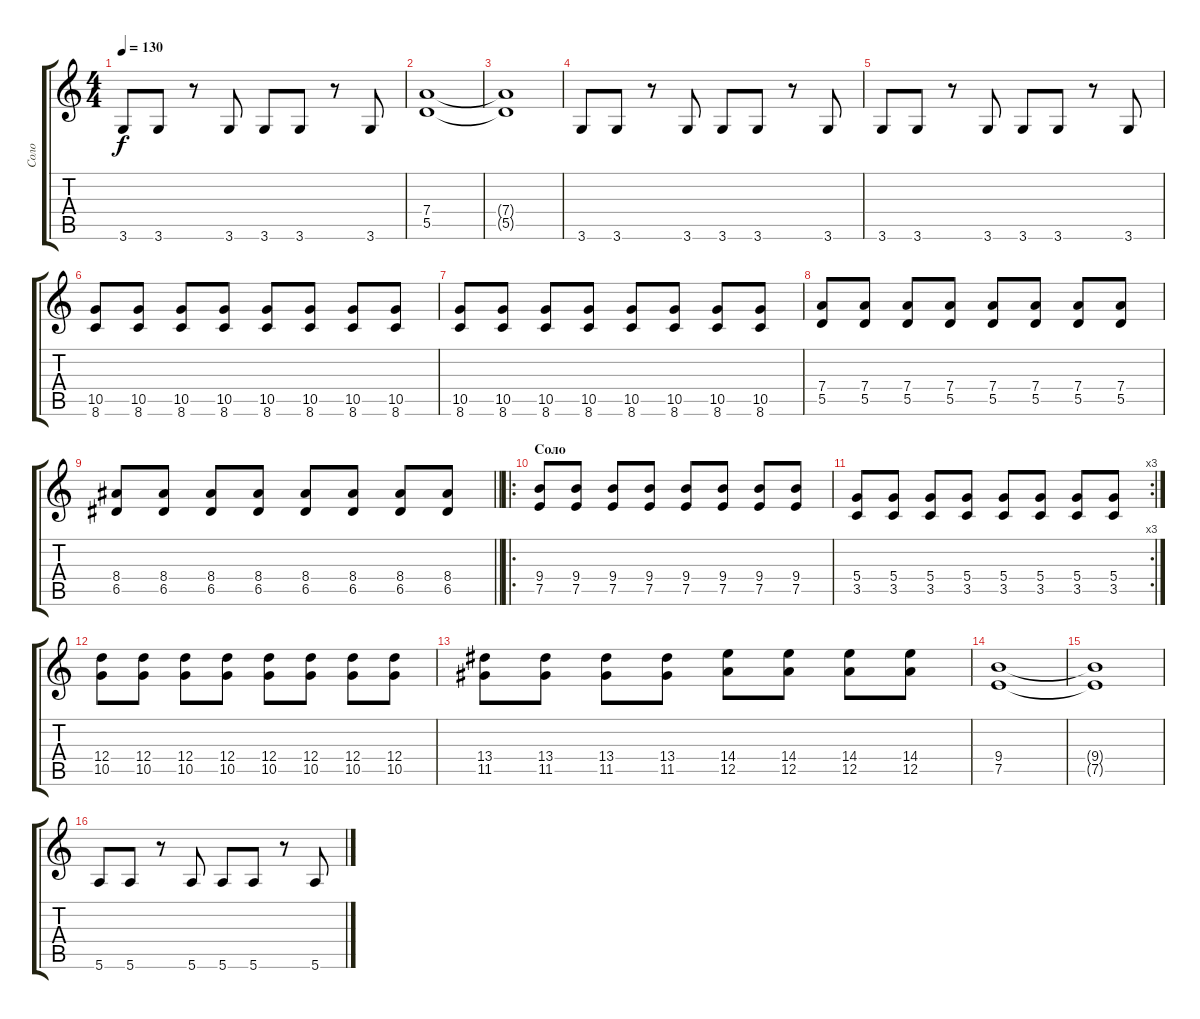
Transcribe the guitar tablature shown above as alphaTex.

\track ("Соло" "Соло") {instrument overdrivenguitar}
\staff {score tabs}
\tuning (E4 B3 G3 D3 A2 E2) {hide}
\ts (4 4)
\tempo 130
\clef g2
\ks c
3.6.8{dy f} 3.6.8 r.8 3.6.8 3.6.8 3.6.8 r.8 3.6.8 |
(7.4 5.5).1 |
(7.4{t} 5.5{t}).1 |
3.6.8 3.6.8 r.8 3.6.8 3.6.8 3.6.8 r.8 3.6.8 |
3.6.8 3.6.8 r.8 3.6.8 3.6.8 3.6.8 r.8 3.6.8 |
(10.5 8.6).8 (10.5 8.6).8 (10.5 8.6).8 (10.5 8.6).8 (10.5 8.6).8 (10.5 8.6).8 (10.5 8.6).8 (10.5 8.6).8 |
(10.5 8.6).8 (10.5 8.6).8 (10.5 8.6).8 (10.5 8.6).8 (10.5 8.6).8 (10.5 8.6).8 (10.5 8.6).8 (10.5 8.6).8 |
(7.4 5.5).8 (7.4 5.5).8 (7.4 5.5).8 (7.4 5.5).8 (7.4 5.5).8 (7.4 5.5).8 (7.4 5.5).8 (7.4 5.5).8 |
\barLineRight lightlight
(8.4 6.5).8 (8.4 6.5).8 (8.4 6.5).8 (8.4 6.5).8 (8.4 6.5).8 (8.4 6.5).8 (8.4 6.5).8 (8.4 6.5).8 |
\ro
\section ("" "Соло")
(9.4 7.5).8 (9.4 7.5).8 (9.4 7.5).8 (9.4 7.5).8 (9.4 7.5).8 (9.4 7.5).8 (9.4 7.5).8 (9.4 7.5).8 |
\rc 3
(5.4 3.5).8 (5.4 3.5).8 (5.4 3.5).8 (5.4 3.5).8 (5.4 3.5).8 (5.4 3.5).8 (5.4 3.5).8 (5.4 3.5).8 |
(12.4 10.5).8 (12.4 10.5).8 (12.4 10.5).8 (12.4 10.5).8 (12.4 10.5).8 (12.4 10.5).8 (12.4 10.5).8 (12.4 10.5).8 |
(13.4 11.5).8 (13.4 11.5).8 (13.4 11.5).8 (13.4 11.5).8 (14.4 12.5).8 (14.4 12.5).8 (14.4 12.5).8 (14.4 12.5).8 |
(9.4 7.5).1 |
(9.4{t} 7.5{t}).1 |
5.6.8 5.6.8 r.8 5.6.8 5.6.8 5.6.8 r.8 5.6.8
